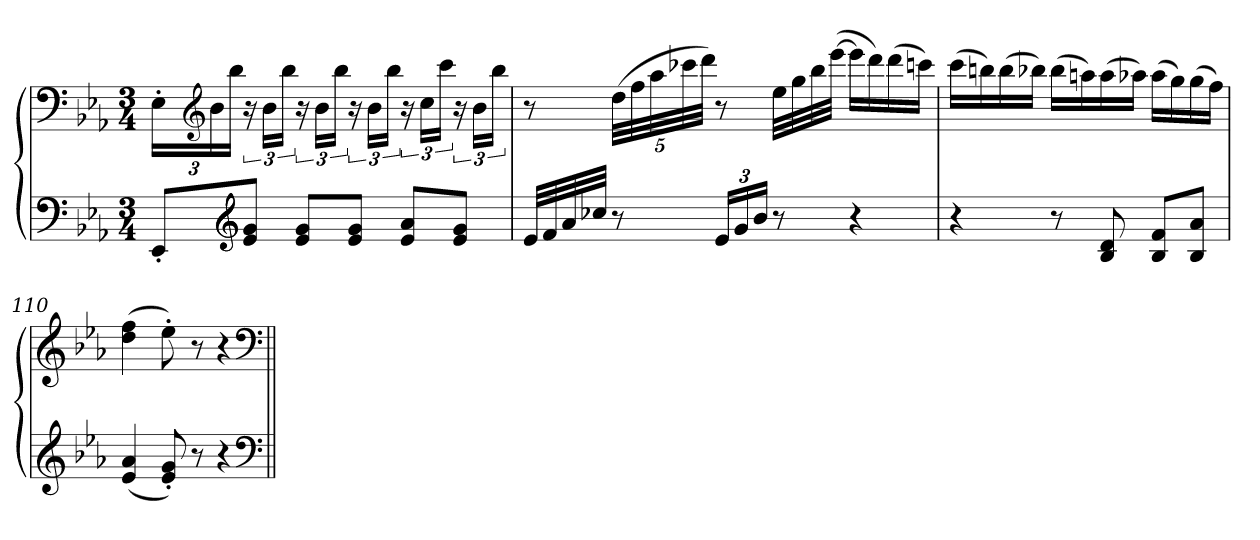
**kern	**kern
*part1	*part1
*staff2	*staff1
*clefF4	*clefF4
*k[b-e-a-]	*k[b-e-a-]
*E-:	*E-:
*M3/4	*M3/4
=	=
8EE-'L	24E-'LL
*clefG2	*clefG2
.	24b-
.	24bb-JJ
*clefG2	*
8e- 8gJ	24r
.	24b-LL
.	24bb-JJ
8e- 8gL	24r
.	24b-LL
.	24bb-JJ
8e- 8gJ	24r
.	24b-LL
.	24bb-JJ
8e- 8a-L	24r
.	24ccLL
.	24cccJJ
8e- 8gJ	24r
.	24b-LL
.	24bb-JJ
=108	=108
32e-LLL	8r
32f	.
32a-	.
32cc-XJJJ	.
8r	(40ddLLL
.	40ff
.	40aa-
.	40ccc-X
.	40dddJJJ)
24e-LL	8r
24g	.
24b-JJ	.
8r	32ee-LLL
.	32gg
.	32bb-
.	([32eee-JJJ
4r	16eee-LL]
.	16ddd)
.	(16ddd
.	16cccnJJ)
=109	=109
4r	(16cccLL
.	16bbn)
.	(16bb
.	16bb-XJJ)
8r	(16bb-LL
.	16aan)
8B- 8d	(16aa
.	16aa-XJJ)
8B- 8fL	(16aa-LL
.	16gg)
8B- 8a-J	(16gg
.	16ffJJ)
=110	=110
(4e- 4a-	(4dd 4ff
8e-' 8g')	8ee-')
8r	8r
4r	4r
*clefF4	*clefF4
=||	=||
*-	*-
